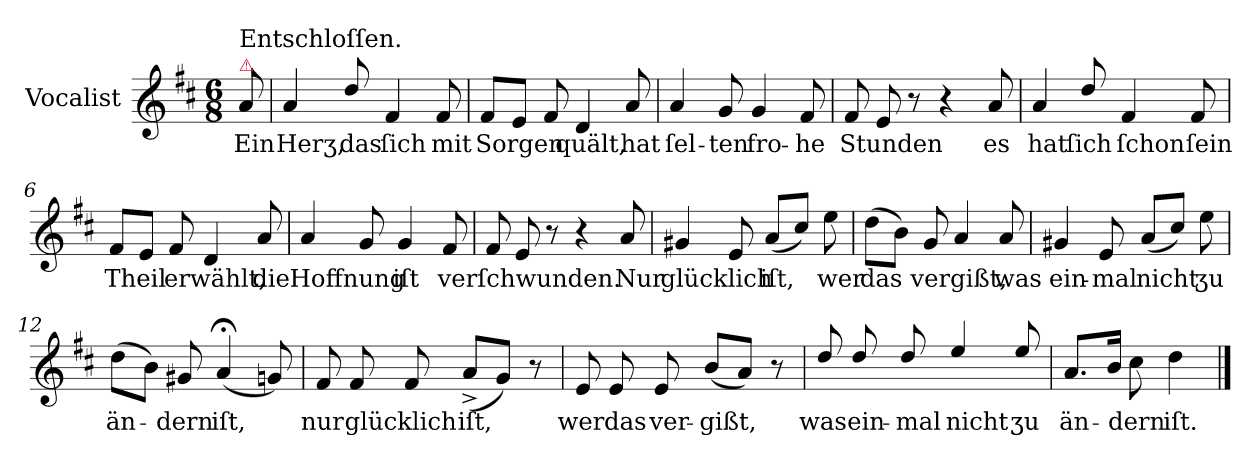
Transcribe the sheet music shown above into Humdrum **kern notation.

**kern	**text
*part1	*part1
*staff1	*staff1
*I"Vocalist	*
*clefG2	*
*k[f#c#]	*
*D:	*
*M6/8	*
=	=
!LO:TX:a:color=crimson:t=⚠	!
!LO:TX:a:t=Entschloſſen.	!
8a	Ein
=1	=1
4a	Herʒ,
8dd/	das
4f#	ſich
8f#	mit
=2	=2
8f#L	Sorgen
8eJ	.
8f#	.
4d	quält,
8a	hat
=3	=3
4a	ſel-
8g	-ten
4g	fro-
8f#	-he
=4	=4
8f#	Stunden
8e	.
8r	.
4r	.
8a	es
=5	=5
4a	hat
8dd/	ſich
4f#	ſchon
8f#	ſein
=6	=6
8f#L	Theil
8eJ	.
8f#	erwählt,
4d	.
8a	die
=7	=7
4a	Hoffnung
8g	.
4g	iſt
8f#	verſchwunden.
=8	=8
8f#	.
8e	.
8r	.
4r	.
8a	Nur
=9	=9
4g#X	glücklich
8e	.
(8a/L	iſt,
8cc#J)	.
8ee	wer
=10	=10
(8ddL	das
8bJ)	.
8g	vergißt,
4a	.
8a	was
=11	=11
4g#X	ein-
8e	-mal
(8a/L	nicht
8cc#J)	.
8ee	ʒu
=12	=12
(8ddL	än-
8bJ)	.
8g#X	-dern
(>4a;<	iſt,
8gn)	.
=13	=13
8f#	nur
8f#	glücklich
8f#	.
(8a^L	iſt,
8gJ)	.
8r	.
=14	=14
8e	wer
8e	das
8e	ver-
(8bL	-gißt,
8aJ)	.
8r	.
=15	=15
8dd/	was
8dd/	ein-
8dd/	-mal
4ee/	nicht
8ee/	ʒu
=16	=16
8.aL	än-
16bJk	.
8cc#	-dern
4dd	iſt.
==	==
*-	*-
